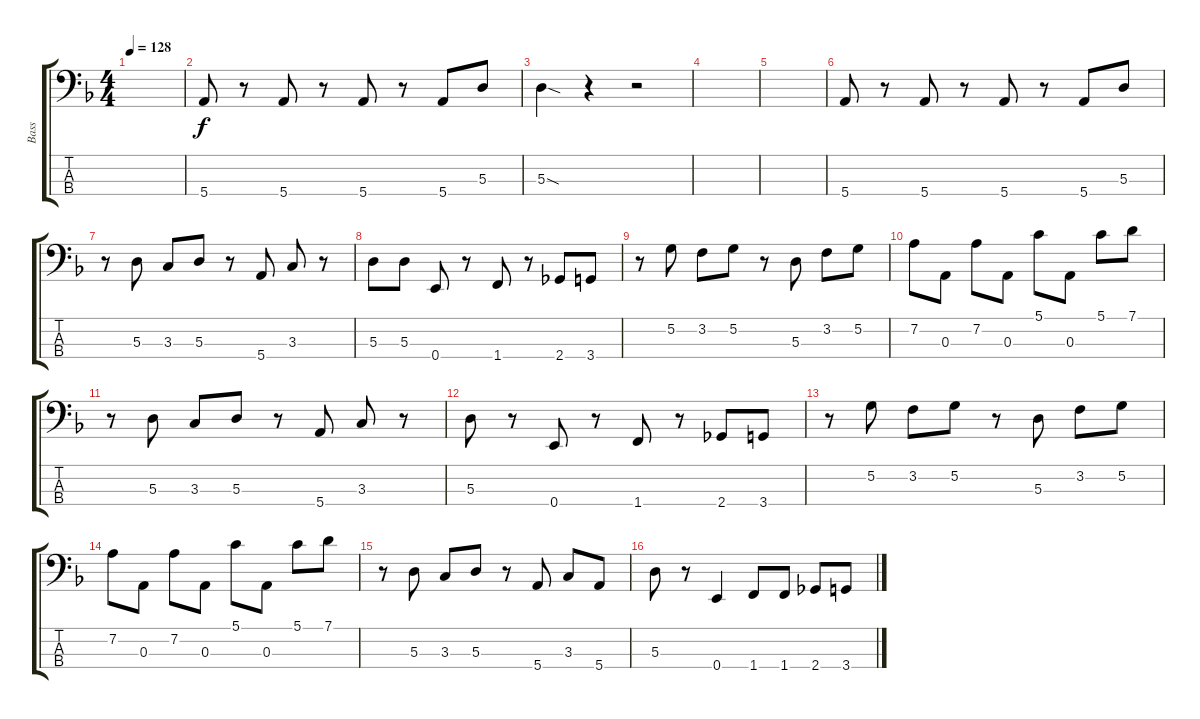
\track ("Bass" "Bass") {instrument synthbass1}
\staff {score tabs}
\tuning (G2 D2 A1 E1) {hide}
\ts (4 4)
\tempo 128
\clef f4
\ks f
|
5.4.8 r.8 5.4.8 r.8 5.4.8 r.8 5.4.8 5.3.8 |
5.3{sod}.4 r.4 r.2 |
|
|
5.4.8 r.8 5.4.8 r.8 5.4.8 r.8 5.4.8 5.3.8 |
r.8 5.3.8 3.3.8 5.3.8 r.8 5.4.8 3.3.8 r.8 |
5.3.8 5.3.8 0.4.8 r.8 1.4.8 r.8 2.4.8 3.4.8 |
r.8 5.2.8 3.2.8 5.2.8 r.8 5.3.8 3.2.8 5.2.8 |
7.2.8 0.3.8 7.2.8 0.3.8 5.1.8 0.3.8 5.1.8 7.1.8 |
r.8 5.3.8 3.3.8 5.3.8 r.8 5.4.8 3.3.8 r.8 |
5.3.8 r.8 0.4.8 r.8 1.4.8 r.8 2.4.8 3.4.8 |
r.8 5.2.8 3.2.8 5.2.8 r.8 5.3.8 3.2.8 5.2.8 |
7.2.8 0.3.8 7.2.8 0.3.8 5.1.8 0.3.8 5.1.8 7.1.8 |
r.8 5.3.8 3.3.8 5.3.8 r.8 5.4.8 3.3.8 5.4.8 |
5.3.8 r.8 0.4.4 1.4.8 1.4.8 2.4.8 3.4.8
